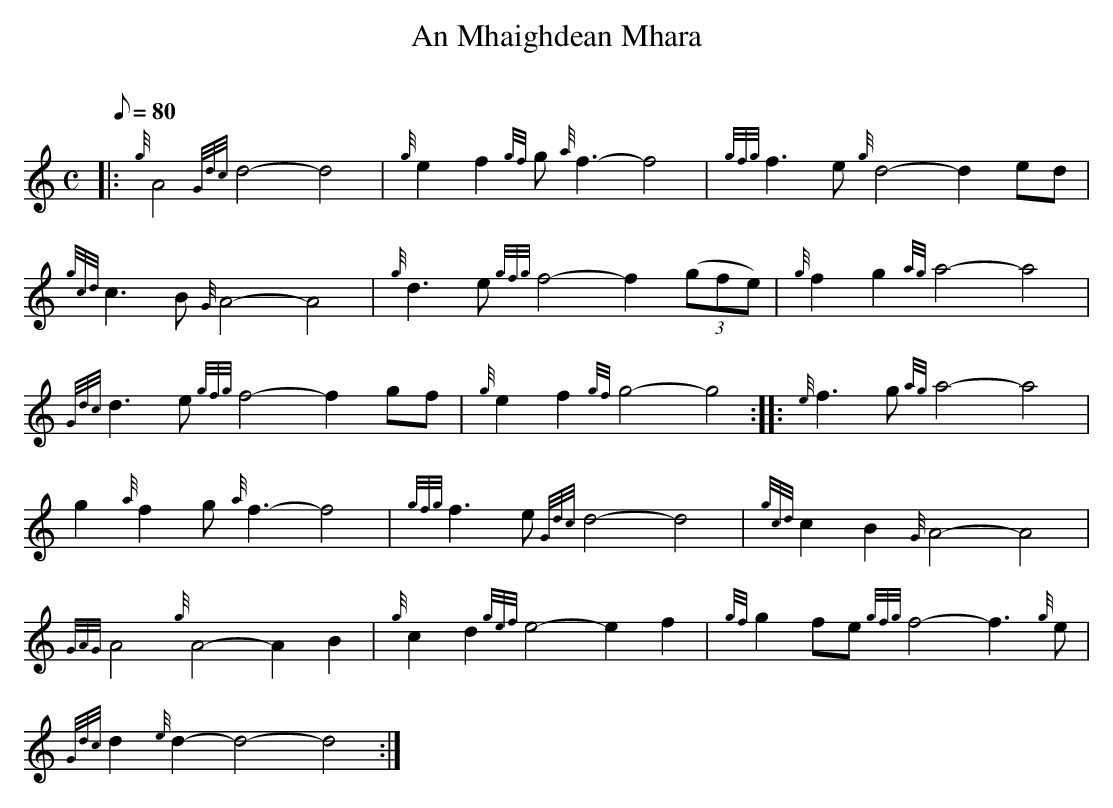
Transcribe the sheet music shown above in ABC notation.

X:1
T:An Mhaighdean Mhara
M:C
L:1/8
Q:80
C:
K:HP
|: {g}A4{Gdc}d4-d4 | \
{g}e2f2{gf}g{a}f3-f4 | \
{gfg}f3e{g}d4-d2ed |
{gcd}c3B{G}A4-A4 | \
{g}d3e{gfg}f4-f2((3gfe) | \
{g}f2g2{ag}a4-a4 |
{Gdc}d3e{gfg}f4-f2gf | \
{g}e2f2{gf}g4-g4 :: \
{e}f3g{ag}a4-a4 |
g2{a}f2g{a}f3-f4 | \
{gfg}f3e{Gdc}d4-d4 | \
{gcd}c2B2{G}A4-A4 |
{GAG}A4{g}A4-A2B2 | \
{g}c2d2{gef}e4-e2f2 | \
{gf}g2fe{gfg}f4-f3{g}e |
{Gdc}d2{e}d2-d4-d4 :|
